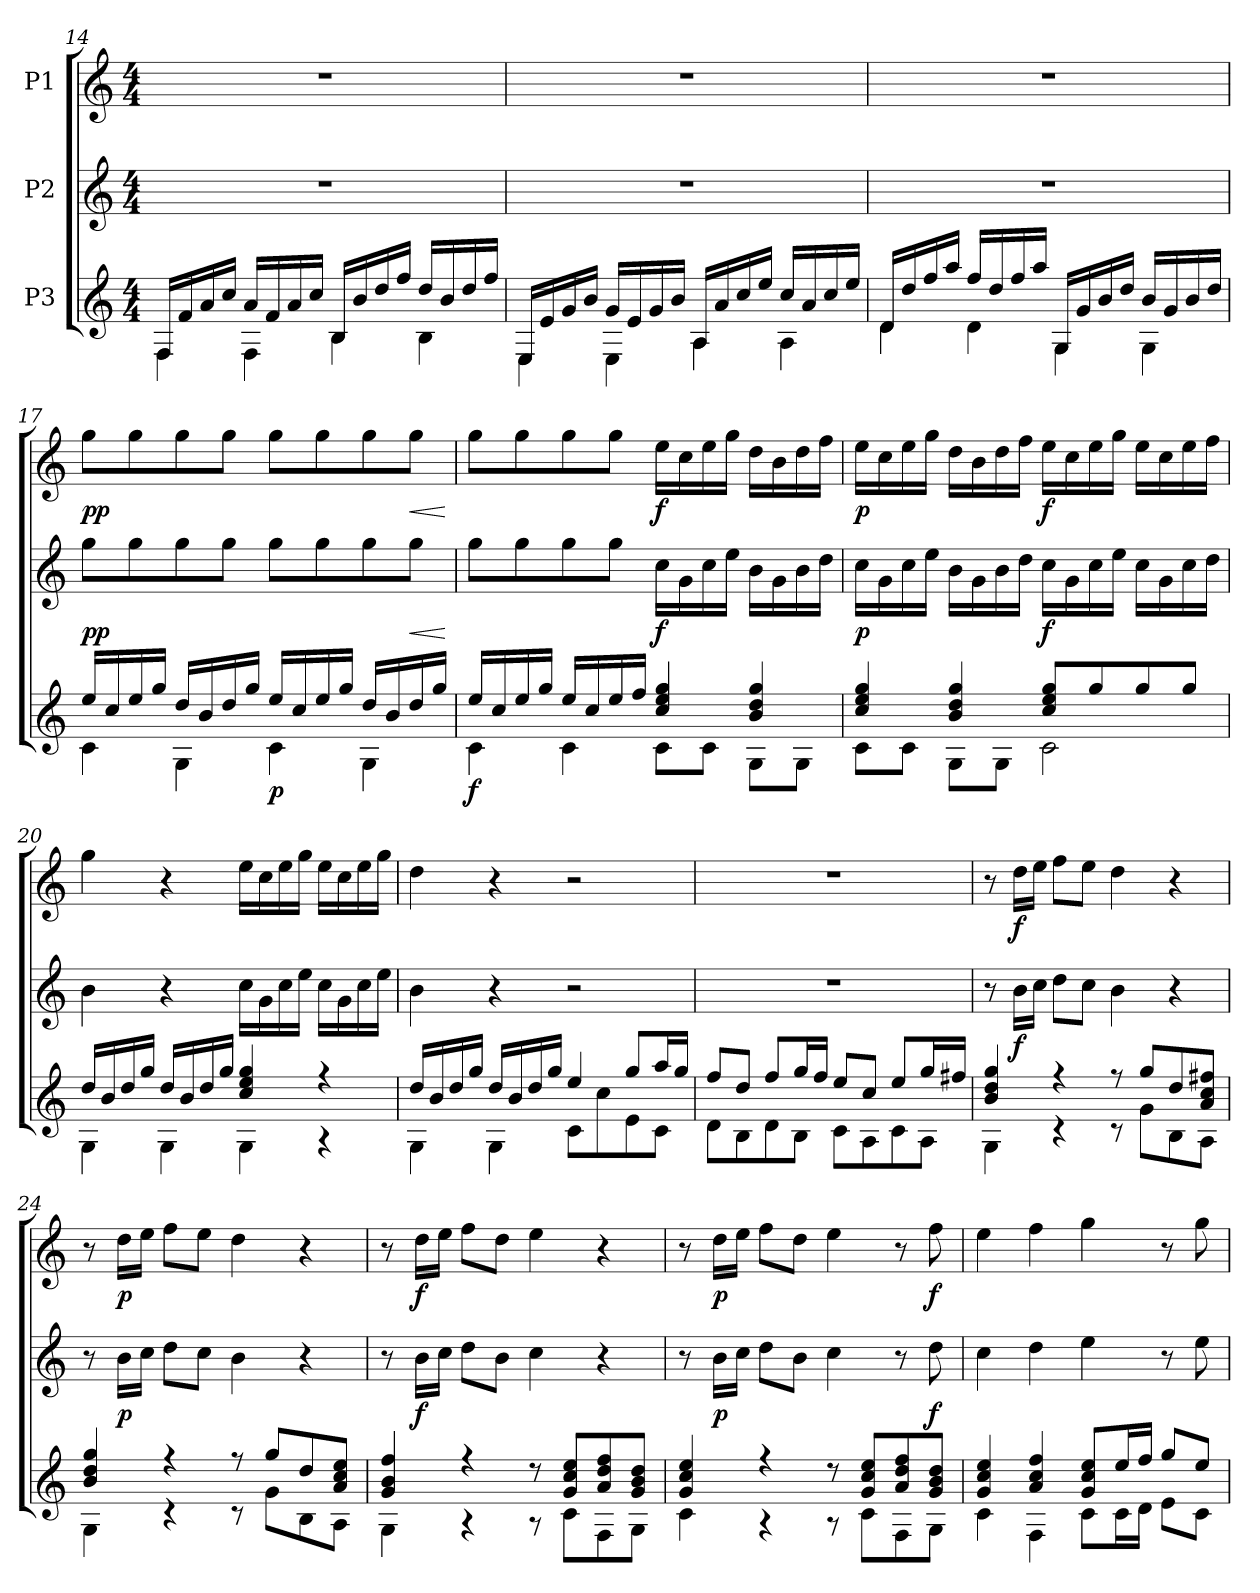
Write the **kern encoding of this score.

**kern	**dynam	**kern	**dynam	**kern	**dynam
*part3	*part3	*part2	*part2	*part1	*part1
*staff3	*staff3	*staff2	*staff2	*staff1	*staff1
*I"P3	*	*I"P2	*	*I"P1	*
*clefG2	*	*clefG2	*	*clefG2	*
*ITrd7c12	*	*	*	*	*
*k[]	*	*k[]	*	*k[]	*
*C:	*	*C:	*	*C:	*
*M4/4	*	*M4/4	*	*M4/4	*
=14	=14	=14	=14	=14	=14
*^	*	*	*	*	*
16FFi/LL	4FFi\	.	1r	.	1r	.
16Fi/	.	.	.	.	.	.
16Ai/	.	.	.	.	.	.
16ci/JJ	.	.	.	.	.	.
16Ai/LL	4FFi\	.	.	.	.	.
16Fi/	.	.	.	.	.	.
16Ai/	.	.	.	.	.	.
16ci/JJ	.	.	.	.	.	.
16BBi/LL	4BBi\	.	.	.	.	.
16Bi/	.	.	.	.	.	.
16di/	.	.	.	.	.	.
16fi/JJ	.	.	.	.	.	.
16di/LL	4BBi\	.	.	.	.	.
16Bi/	.	.	.	.	.	.
16di/	.	.	.	.	.	.
16fi/JJ	.	.	.	.	.	.
=15	=15	=15	=15	=15	=15	=15
16EEi/LL	4EEi\	.	1r	.	1r	.
16Ei/	.	.	.	.	.	.
16Gi/	.	.	.	.	.	.
16Bi/JJ	.	.	.	.	.	.
16Gi/LL	4EEi\	.	.	.	.	.
16Ei/	.	.	.	.	.	.
16Gi/	.	.	.	.	.	.
16Bi/JJ	.	.	.	.	.	.
16AAi/LL	4AAi\	.	.	.	.	.
16Ai/	.	.	.	.	.	.
16ci/	.	.	.	.	.	.
16ei/JJ	.	.	.	.	.	.
16ci/LL	4AAi\	.	.	.	.	.
16Ai/	.	.	.	.	.	.
16ci/	.	.	.	.	.	.
16ei/JJ	.	.	.	.	.	.
!!LO:LB:g=z
=16	=16	=16	=16	=16	=16	=16
16Di/LL	4Di\	.	1r	.	1r	.
16di/	.	.	.	.	.	.
16fi/	.	.	.	.	.	.
16ai/JJ	.	.	.	.	.	.
16fi/LL	4Di\	.	.	.	.	.
16di/	.	.	.	.	.	.
16fi/	.	.	.	.	.	.
16ai/JJ	.	.	.	.	.	.
16GGi/LL	4GGi\	.	.	.	.	.
16Gi/	.	.	.	.	.	.
16Bi/	.	.	.	.	.	.
16di/JJ	.	.	.	.	.	.
16Bi/LL	4GGi\	.	.	.	.	.
16Gi/	.	.	.	.	.	.
16Bi/	.	.	.	.	.	.
16di/JJ	.	.	.	.	.	.
=17	=17	=17	=17	=17	=17	=17
16ei/LL	4Ci\	.	8ggi\L	pp	8ggi\L	pp
16ci/	.	.	.	.	.	.
16ei/	.	.	8ggi\	.	8ggi\	.
16gi/JJ	.	.	.	.	.	.
16di/LL	4GGi\	.	8ggi\	.	8ggi\	.
16Bi/	.	.	.	.	.	.
16di/	.	.	8ggi\J	.	8ggi\J	.
16gi/JJ	.	.	.	.	.	.
16ei/LL	4Ci\	p	8ggi\L	.	8ggi\L	.
16ci/	.	.	.	.	.	.
16ei/	.	.	8ggi\	.	8ggi\	.
16gi/JJ	.	.	.	.	.	.
16di/LL	4GGi\	.	8ggi\	.	8ggi\	.
16Bi/	.	.	.	.	.	.
!	!	!	!	!LO:HP:b	!	!LO:HP:b
16di/	.	.	8ggi\J	<	8ggi\J	<
16gi/JJ	.	.	.	.	.	.
*v	*v	*	*	*	*	*
.	.	.	[	.	[
=18	=18	=18	=18	=18	=18
*^	*	*	*	*	*
16ei/LL	4Ci\	f	8ggi\L	.	8ggi\L	.
16ci/	.	.	.	.	.	.
16ei/	.	.	8ggi\	.	8ggi\	.
16gi/JJ	.	.	.	.	.	.
16ei/LL	4Ci\	.	8ggi\	.	8ggi\	.
16ci/	.	.	.	.	.	.
16ei/	.	.	8ggi\J	.	8ggi\J	.
16fi/JJ	.	.	.	.	.	.
4ci/ 4ei 4gi	8Ci\L	.	16cci\LL	f	16eei\LL	f
.	.	.	16gi\	.	16cci\	.
.	8Ci\J	.	16cci\	.	16eei\	.
.	.	.	16eei\JJ	.	16ggi\JJ	.
4Bi/ 4di 4gi	8GGi\L	.	16bi\LL	.	16ddi\LL	.
.	.	.	16gi\	.	16bi\	.
.	8GGi\J	.	16bi\	.	16ddi\	.
.	.	.	16ddi\JJ	.	16ffi\JJ	.
!!LO:LB:g=z
=19	=19	=19	=19	=19	=19	=19
4ci/ 4ei 4gi	8Ci\L	.	16cci\LL	p	16eei\LL	p
.	.	.	16gi\	.	16cci\	.
.	8Ci\J	.	16cci\	.	16eei\	.
.	.	.	16eei\JJ	.	16ggi\JJ	.
4Bi/ 4di 4gi	8GGi\L	.	16bi\LL	.	16ddi\LL	.
.	.	.	16gi\	.	16bi\	.
.	8GGi\J	.	16bi\	.	16ddi\	.
.	.	.	16ddi\JJ	.	16ffi\JJ	.
8ci/ 8ei 8giL	2Ci\	.	16cci\LL	f	16eei\LL	f
.	.	.	16gi\	.	16cci\	.
8gi/	.	.	16cci\	.	16eei\	.
.	.	.	16eei\JJ	.	16ggi\JJ	.
8gi/	.	.	16cci\LL	.	16eei\LL	.
.	.	.	16gi\	.	16cci\	.
8gi/J	.	.	16cci\	.	16eei\	.
.	.	.	16ddi\JJ	.	16ffi\JJ	.
=20	=20	=20	=20	=20	=20	=20
16di/LL	4GGi\	.	4bi\	.	4ggi\	.
16Bi/	.	.	.	.	.	.
16di/	.	.	.	.	.	.
16gi/JJ	.	.	.	.	.	.
16di/LL	4GGi\	.	4r	.	4r	.
16Bi/	.	.	.	.	.	.
16di/	.	.	.	.	.	.
16gi/JJ	.	.	.	.	.	.
4ci/ 4ei 4gi	4GGi\	.	16cci\LL	.	16eei\LL	.
.	.	.	16gi\	.	16cci\	.
.	.	.	16cci\	.	16eei\	.
.	.	.	16eei\JJ	.	16ggi\JJ	.
4r	4r	.	16cci\LL	.	16eei\LL	.
.	.	.	16gi\	.	16cci\	.
.	.	.	16cci\	.	16eei\	.
.	.	.	16eei\JJ	.	16ggi\JJ	.
=21	=21	=21	=21	=21	=21	=21
16di/LL	4GGi\	.	4bi\	.	4ddi\	.
16Bi/	.	.	.	.	.	.
16di/	.	.	.	.	.	.
16gi/JJ	.	.	.	.	.	.
16di/LL	4GGi\	.	4r	.	4r	.
16Bi/	.	.	.	.	.	.
16di/	.	.	.	.	.	.
16gi/JJ	.	.	.	.	.	.
4ei/	8Ci\L	.	2r	.	2r	.
.	8ci\	.	.	.	.	.
8gi/L	8Ei\	.	.	.	.	.
16ai/L	8Ci\J	.	.	.	.	.
16gi/JJ	.	.	.	.	.	.
!!LO:LB:g=z
=22	=22	=22	=22	=22	=22	=22
8fi/L	8Di\L	.	1r	.	1r	.
8di/J	8BBi\	.	.	.	.	.
8fi/L	8Di\	.	.	.	.	.
16gi/L	8BBi\J	.	.	.	.	.
16fi/JJ	.	.	.	.	.	.
8ei/L	8Ci\L	.	.	.	.	.
8ci/J	8AAi\	.	.	.	.	.
8ei/L	8Ci\	.	.	.	.	.
16gi/L	8AAi\J	.	.	.	.	.
16f#Xi/JJ	.	.	.	.	.	.
=23	=23	=23	=23	=23	=23	=23
4Bi/ 4di 4gi	4GGi\	.	8r	.	8r	.
.	.	.	16bi\LL	f	16ddi\LL	f
.	.	.	16cci\JJ	.	16eei\JJ	.
4r	4r	.	8ddi\L	.	8ffi\L	.
.	.	.	8cci\J	.	8eei\J	.
8r	8r	.	4bi\	.	4ddi\	.
8gi/L	8Gi\L	.	.	.	.	.
8di/	8BBi\	.	4r	.	4r	.
8Ai/ 8ci 8f#XiJ	8AAi\J	.	.	.	.	.
=24	=24	=24	=24	=24	=24	=24
4Bi/ 4di 4gi	4GGi\	.	8r	.	8r	.
.	.	.	16bi\LL	p	16ddi\LL	p
.	.	.	16cci\JJ	.	16eei\JJ	.
4r	4r	.	8ddi\L	.	8ffi\L	.
.	.	.	8cci\J	.	8eei\J	.
8r	8r	.	4bi\	.	4ddi\	.
8gi/L	8Gi\L	.	.	.	.	.
8di/	8BBi\	.	4r	.	4r	.
8Ai/ 8ci 8eiJ	8AAi\J	.	.	.	.	.
=25	=25	=25	=25	=25	=25	=25
4Gi/ 4Bi 4fi	4GGi\	.	8r	.	8r	.
.	.	.	16bi\LL	f	16ddi\LL	f
.	.	.	16cci\JJ	.	16eei\JJ	.
4r	4r	.	8ddi\L	.	8ffi\L	.
.	.	.	8bi\J	.	8ddi\J	.
8r	8r	.	4cci\	.	4eei\	.
8Gi/ 8ci 8eiL	8Ci\L	.	.	.	.	.
8Ai/ 8di 8fi	8FFi\	.	4r	.	4r	.
8Gi/ 8Bi 8diJ	8GGi\J	.	.	.	.	.
!!LO:PB:g=z
=26	=26	=26	=26	=26	=26	=26
4Gi/ 4ci 4ei	4Ci\	.	8r	.	8r	.
.	.	.	16bi\LL	p	16ddi\LL	p
.	.	.	16cci\JJ	.	16eei\JJ	.
4r	4r	.	8ddi\L	.	8ffi\L	.
.	.	.	8bi\J	.	8ddi\J	.
8r	8r	.	4cci\	.	4eei\	.
8Gi/ 8ci 8eiL	8Ci\L	.	.	.	.	.
8Ai/ 8di 8fi	8FFi\	.	8r	.	8r	.
8Gi/ 8Bi 8diJ	8GGi\J	.	8ddi\	f	8ffi\	f
=27	=27	=27	=27	=27	=27	=27
4Gi/ 4ci 4ei	4Ci\	.	4cci\	.	4eei\	.
4Ai/ 4ci 4fi	4FFi\	.	4ddi\	.	4ffi\	.
8Gi/ 8ci 8eiL	8Ci\L	.	4eei\	.	4ggi\	.
16ei/L	16Ci\L	.	.	.	.	.
16fi/JJ	16Di\JJ	.	.	.	.	.
8gi/L	8Ei\L	.	8r	.	8r	.
8ei/J	8Ci\J	.	8eei\	.	8ggi\	.
*v	*v	*	*	*	*	*
=	=	=	=	=	=
*-	*-	*-	*-	*-	*-
